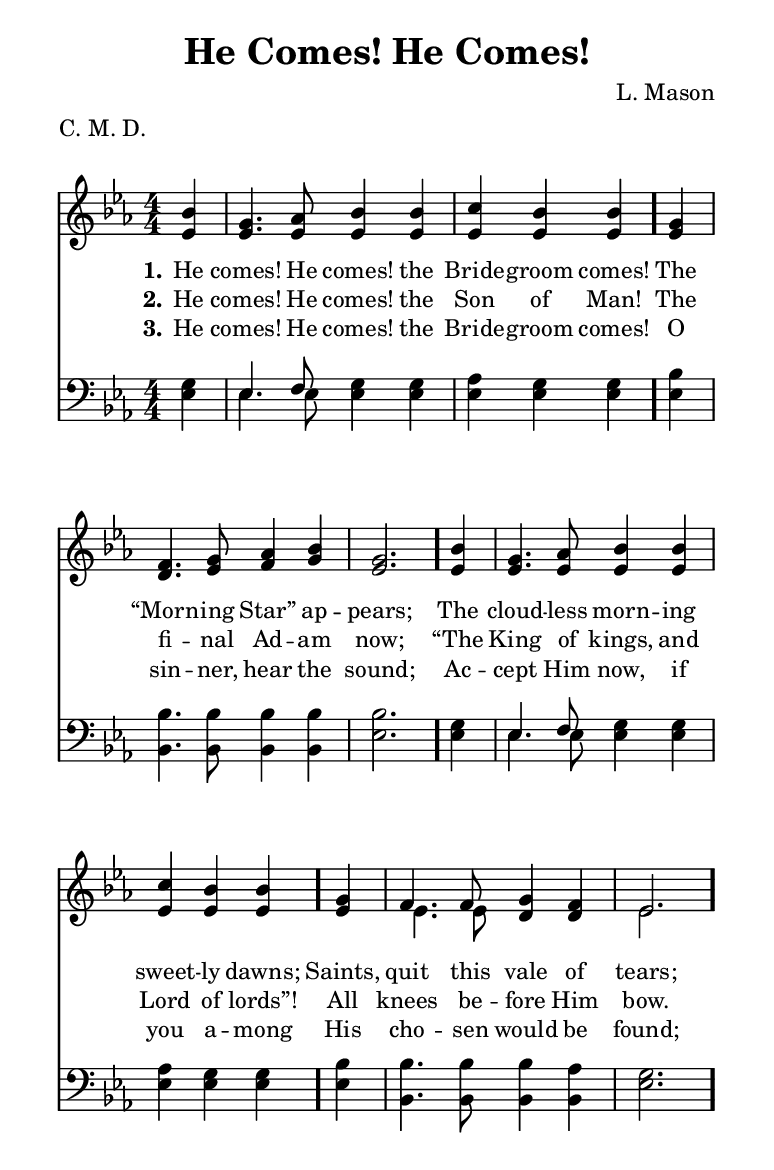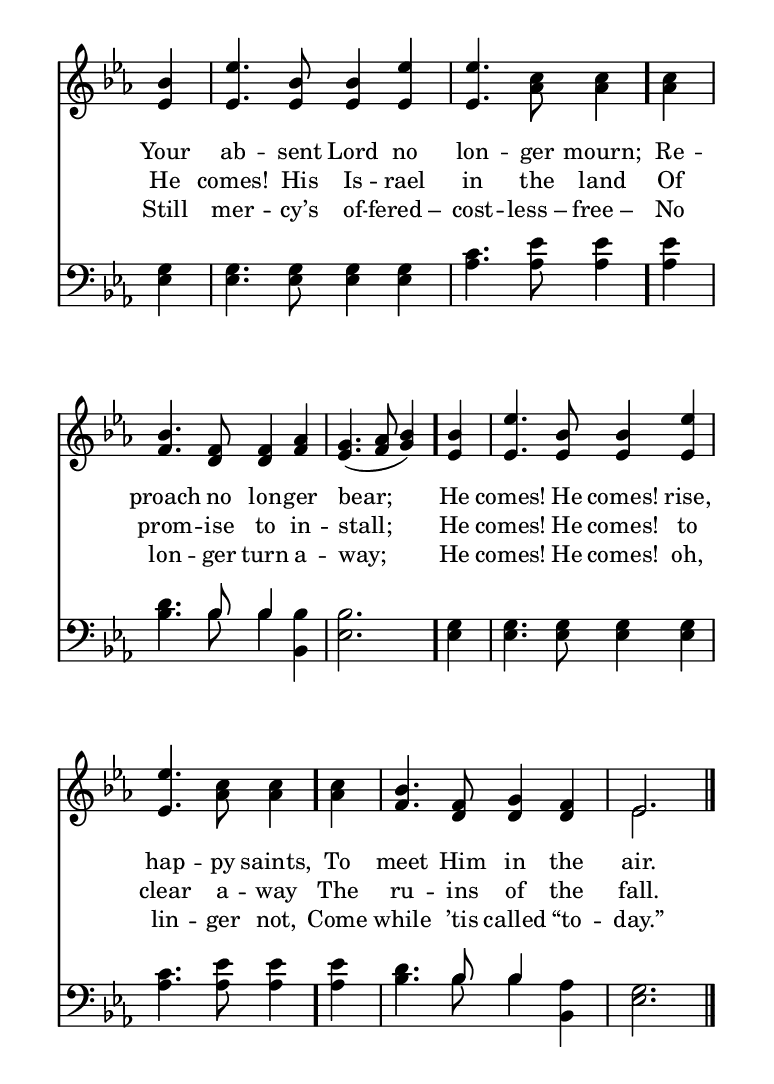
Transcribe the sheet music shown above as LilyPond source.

\include "common/global.ily"
\paper {
  \include "common/paper.ily"
}

\header{
  %gospel
  hymnnumber = "17"
  title = "He Comes! He Comes!"
  tunename = "Ostend"
  meter = "C. M. D."
  poet = ""
  composer = "L. Mason"
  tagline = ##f
}

% for fermata in MIDI
ta = { \tempo 4=80 }
tb = { \tempo 4=40 }

patternAA = { c4 | c4. c8 c4 c4 | c4 c4 c4    } % Line 1 / 3 all
patternAB = { c4 | c4. c8 c4 c4 | c4. c8 c4   } % Line 5 / 7 all
patternAC = { c4 | c4. c8 c4 c4 | c4.( c8 c4) } % Line 6 soprano / alto

patternBA = { c4 | c4. c8 c4 c4 c2. } % Line 2 / 4 / 8 all, Line 6 tenor / bass

global = {
  \include "common/overrides.ily"
  \override Staff.TimeSignature.style = #'numbered
  \time 4/4
  \override Score.MetronomeMark.transparent = ##t % hide all fermata changes too
  \ta
  \key ees \major
  \partial 4
  \autoBeamOff
}

notesSoprano = {
\global
\relative c'' {

  \changePitch \patternAA { bes  | g aes bes bes   | c bes bes }
  \changePitch \patternBA { g    | f g aes bes     | g         }
  \changePitch \patternAA { bes  | g aes bes bes   | c bes bes }
  \changePitch \patternBA { g    | f f g f         | ees       }

  \changePitch \patternAB { bes' | ees bes bes ees | ees c c   }
  \changePitch \patternAC { c    | bes f f aes     | g aes bes }
  \changePitch \patternAB { bes  | ees bes bes ees | ees c c   }
  \changePitch \patternBA { c    | bes f g f       | ees       }

  \bar "|."

}
}

notesAlto = {
\global
\relative e' {

  \changePitch \patternAA { ees | ees ees ees ees | ees ees ees }
  \changePitch \patternBA { ees | d ees f g       | ees         }
  \changePitch \patternAA { ees | ees ees ees ees | ees ees ees }
  \changePitch \patternBA { ees | ees ees d d     | ees         }

  \changePitch \patternAB { ees | ees ees ees ees | ees aes aes }
  \changePitch \patternAC { aes | f d d f         | ees f g     }
  \changePitch \patternAB { ees | ees ees ees ees | ees aes aes }
  \changePitch \patternBA { aes | f d d d         | ees         }

}
}

notesTenor = {
\global
\relative a {

  \changePitch \patternAA { g   | ees f g g       | aes g g   }
  \changePitch \patternBA { bes | bes bes bes bes | bes       }
  \changePitch \patternAA { g   | ees f g g       | aes g g   }
  \changePitch \patternBA { bes | bes bes bes aes | g         }

  \changePitch \patternAB { g   | g g g g         | c ees ees }
  \changePitch \patternBA { ees | d bes bes bes   | bes       }
  \changePitch \patternAB { g   | g g g g         | c ees ees }
  \changePitch \patternBA { ees | d bes bes aes   | g         }

}
}

notesBass = {
\global
\relative f {

  \changePitch \patternAA { ees | ees ees ees ees  | ees ees ees }
  \changePitch \patternBA { ees | bes bes bes bes  | ees         }
  \changePitch \patternAA { ees | ees ees ees ees  | ees ees ees }
  \changePitch \patternBA { ees | bes bes bes bes  | ees         }

  \changePitch \patternAB { ees | ees ees ees ees  | aes aes aes }
  \changePitch \patternBA { aes | bes bes bes bes, | ees         }
  \changePitch \patternAB { ees | ees ees ees ees  | aes aes aes }
  \changePitch \patternBA { aes | bes bes bes bes, | ees         }

}
}

wordsA = \lyricmode {
\set stanza = "1."

He comes! He comes! the Bride -- groom comes! \bar "."
The “Morn -- ing Star” ap -- pears; \bar "." \eogbreak
The cloud -- less morn -- ing sweet -- ly dawns; \bar "."
Saints, quit this vale of tears; \bar "." \eogbreak
Your ab -- sent Lord no lon -- ger mourn; \bar "."
Re -- proach no lon -- ger bear; \bar "." \eogbreak
He comes! He comes! rise, hap -- py saints, \bar "."
To meet Him in the air. \bar "." \eogbreak

}

wordsB = \lyricmode {
\set stanza = "2."

He comes! He comes! the Son of Man!
The fi -- nal Ad -- am now;
“The King of kings, and Lord of lords”!
All knees be -- fore Him bow.
He comes! His Is -- rael in the land
Of prom -- ise to in -- stall;
He comes! He comes! to clear a -- way
The ru -- ins of the fall.

}

wordsC = \lyricmode {
\set stanza = "3."

He comes! He comes! the Bride -- groom comes!
O sin -- ner, hear the sound;
Ac -- cept Him now, if you a -- mong
His cho -- sen would be found;
Still mer -- cy’s of -- fered_– cost -- less_– free_–
No lon -- ger turn a -- way;
He comes! He comes! oh, lin -- ger not,
Come while ’tis called “to -- day.”

}

\score {
  \context ChoirStaff <<
    \context Staff = upper <<
      \set Staff.autoBeaming = ##f
      \set ChoirStaff.systemStartDelimiter = #'SystemStartBar
      \set ChoirStaff.printPartCombineTexts = ##f
      \partcombine #'(2 . 9) \notesSoprano \notesAlto
      \context NullVoice = sopranos { \voiceOne << \notesSoprano >> }
      \context Lyrics = one   \lyricsto sopranos \wordsA
      \context Lyrics = two   \lyricsto sopranos \wordsB
      \context Lyrics = three \lyricsto sopranos \wordsC
      %\context Lyrics = four  \lyricsto sopranos \wordsD
      %\context Lyrics = five  \lyricsto sopranos \wordsE
    >>
    \context Staff = men <<
      \set Staff.autoBeaming = ##f
      \clef bass
      \set ChoirStaff.printPartCombineTexts = ##f
      \partcombine #'(2 . 9) \notesTenor \notesBass
    >>
  >>
  \layout {
    \include "common/layout.ily"
  }
  \midi{
    \include "common/midi.ily"
  }
}

\version "2.19.49"  % necessary for upgrading to future LilyPond versions.

% vi:set et ts=2 sw=2 ai nocindent syntax=lilypond:
